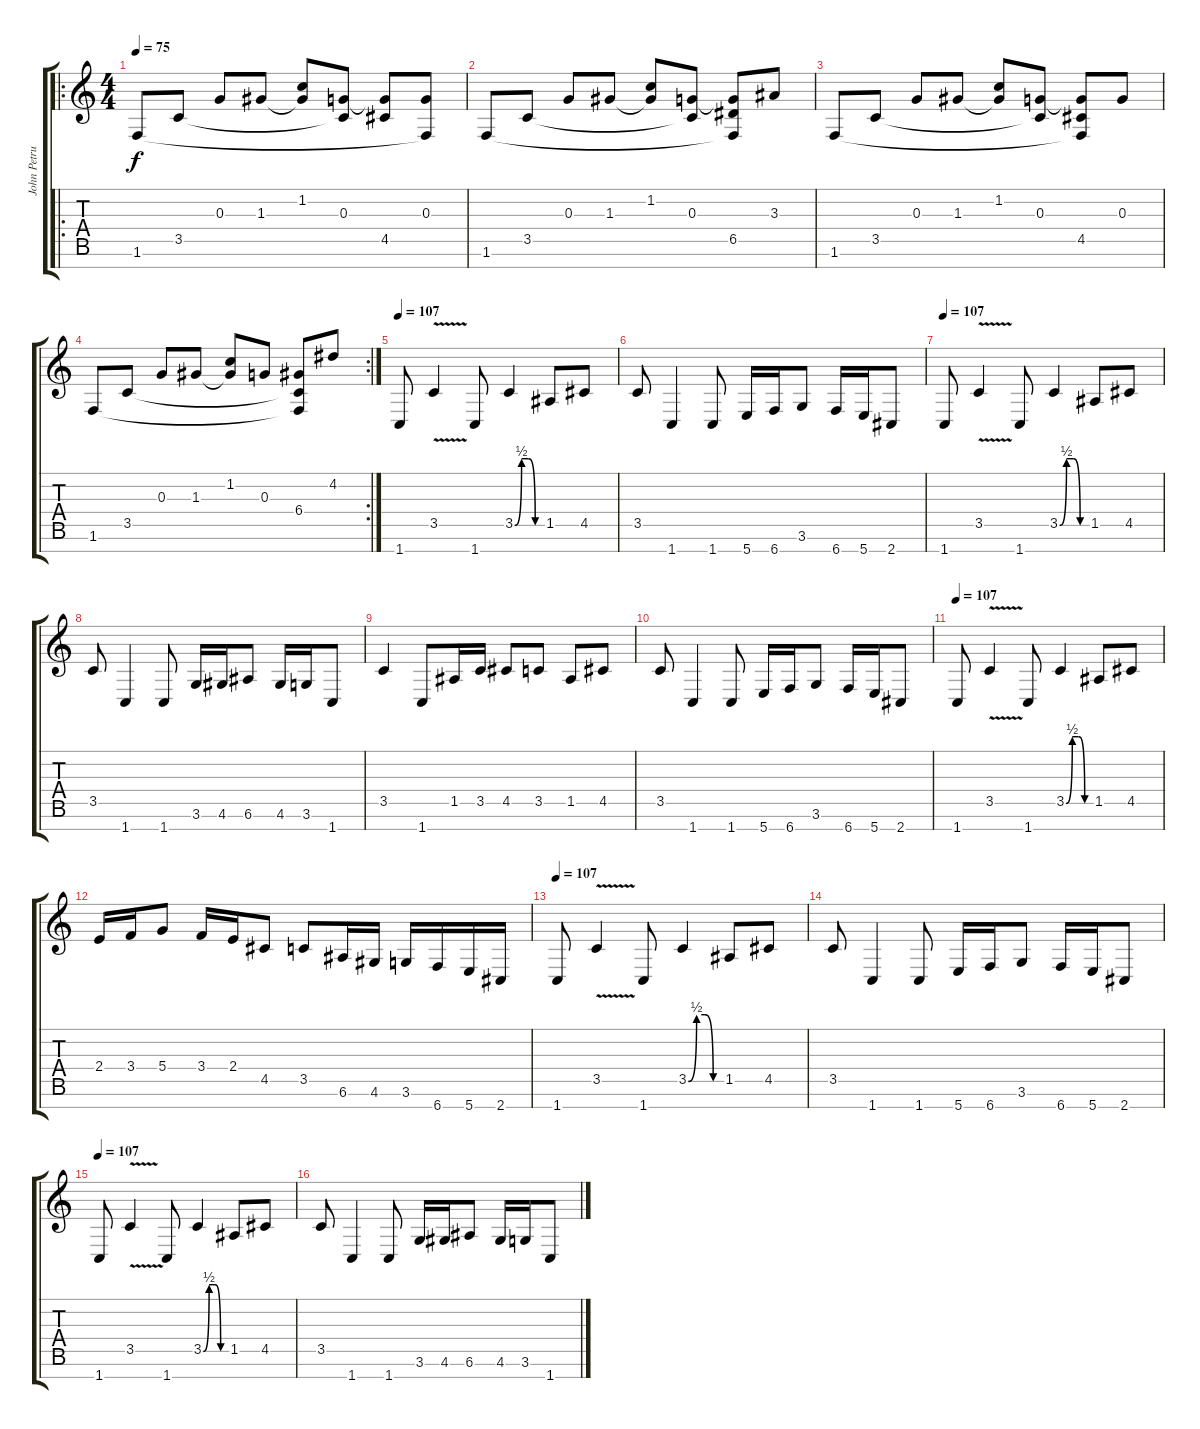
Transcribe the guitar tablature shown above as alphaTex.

\track ("John Petrucci" "John Petru") {instrument distortionguitar}
\staff {score tabs}
\tuning (E4 B3 G3 D3 A2 E2 B1) {hide}
\ro
\ts (4 4)
\tempo 75
\clef g2
\ks c
1.6.8{dy f instrument electricguitarclean} 3.5.8 0.3.8 1.3.8 (1.2 1.3{t}).8 (0.3 3.5{t}).8 (0.3{t} 4.5).8 (0.3 1.6{t}).8 |
1.6.8 3.5.8 0.3.8 1.3.8 (1.2 1.3{t}).8 (0.3 3.5{t}).8 (0.3{t} 6.5 1.6{t}).8 3.3.8 |
1.6.8 3.5.8 0.3.8 1.3.8 (1.2 1.3{t}).8 (0.3 3.5{t}).8 (0.3{t} 4.5 1.6{t}).8 0.3.8 |
\rc 2
1.6.8 3.5.8 0.3.8 1.3.8 (1.2 1.3{t}).8 0.3.8 (6.4 3.5{t} 1.6{t}).8 4.2.8 |
\tempo 107
1.7.8{instrument distortionguitar} 3.5{v}.4 1.7.8 3.5{be (custom 0 0 15 2 30 2 45 0 60 0)}.4 1.5.8 4.5.8 |
3.5.8 1.7.4 1.7.8 5.7.16 6.7.16 3.6.8 6.7.16 5.7.16 2.7.8 |
\tempo 107
1.7.8 3.5{v}.4 1.7.8 3.5{be (custom 0 0 15 2 30 2 45 0 60 0)}.4 1.5.8 4.5.8 |
3.5.8 1.7.4 1.7.8 3.6.16 4.6.16 6.6.8 4.6.16 3.6.16 1.7.8 |
3.5.4 1.7.8 1.5.16 3.5.16 4.5.8 3.5.8 1.5.8 4.5.8 |
3.5.8 1.7.4 1.7.8 5.7.16 6.7.16 3.6.8 6.7.16 5.7.16 2.7.8 |
\tempo 107
1.7.8 3.5{v}.4 1.7.8 3.5{be (custom 0 0 15 2 30 2 45 0 60 0)}.4 1.5.8 4.5.8 |
2.4.16 3.4.16 5.4.8 3.4.16 2.4.16 4.5.8 3.5.8 6.6.16 4.6.16 3.6.16 6.7.16 5.7.16 2.7.16 |
\tempo 107
1.7.8 3.5{v}.4 1.7.8 3.5{be (custom 0 0 15 2 30 2 45 0 60 0)}.4 1.5.8 4.5.8 |
3.5.8 1.7.4 1.7.8 5.7.16 6.7.16 3.6.8 6.7.16 5.7.16 2.7.8 |
\tempo 107
1.7.8 3.5{v}.4 1.7.8 3.5{be (custom 0 0 15 2 30 2 45 0 60 0)}.4 1.5.8 4.5.8 |
3.5.8 1.7.4 1.7.8 3.6.16 4.6.16 6.6.8 4.6.16 3.6.16 1.7.8
